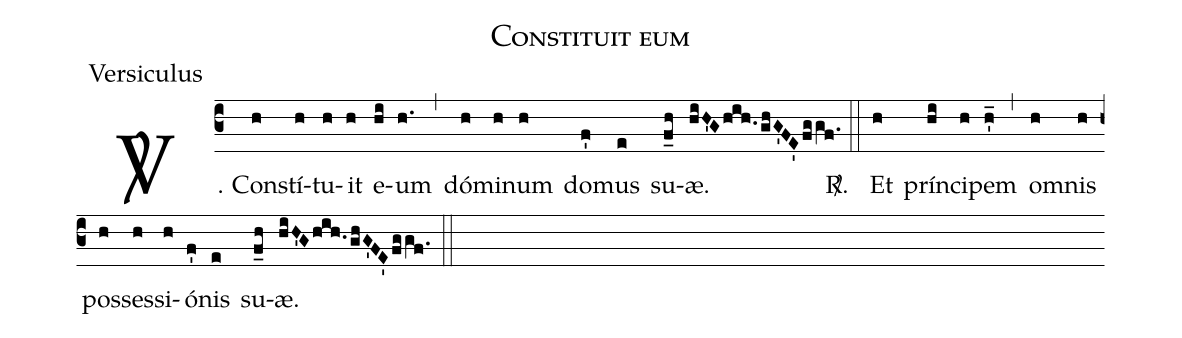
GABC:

name:Constituit eum;
office-part:Versiculus;
%%
(c3)
<sp>V/</sp>. Con(h)stí(h)tu(h)it(h) e(hi)um(h.) (,)
dó(h)mi(h)num(h) do(f')mus(e) su(f_h)æ.(hiH'Ghih./ghG'FE'fg/gf.) <sp>R/</sp>.(::)
Et(h) prín(hi)ci(h)pem(h'_) (,)
om(h)nis(h) pos(h)ses(h)si(h)ó(f')nis(e) su(f_h)æ.(hiH'Ghih./ghG'FE'fg/gf.) (::)
